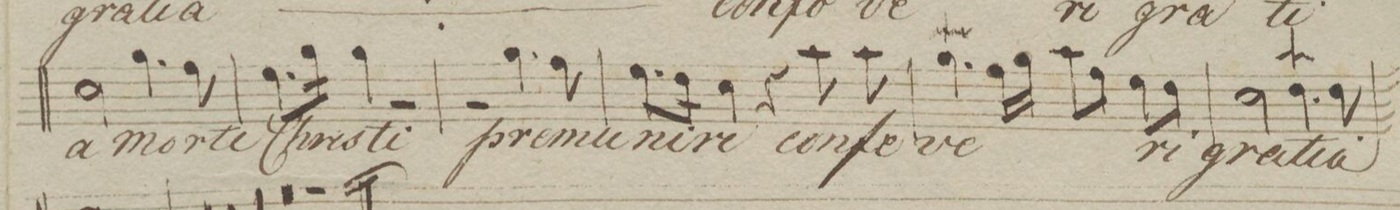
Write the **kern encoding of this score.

**kern	**text	**dynam
*I"Tenor.	*	*
*clefC4	*	*
*k[b-e-]	*	*
*met(c)	*	*
*M4/4	*	*
2B-\	-a	.
4.f\	mor-	.
8e-\	-te	.
=89	=89	=89
8.d\L	Chri-	.
16f\Jk	.	.
4f\	-sti	.
2r	.	.
=90	=90	=90
2r	.	.
4.f\	pre-	.
8e-\	-mu-	.
=91	=91	=91
8.d\L	-ni-	.
16c\Jk	.	.
4B-\	-ri	.
4r	.	.
8g\	con-	.
8g\	-fo-	.
=92	=92	=92
4.f\W	-ve-	.
16e-\LL	.	.
16f\JJ	.	.
8g\L	.	.
8e-\J	.	.
8d\L	-ri	.
8c\J	.	.
=93	=93	=93
2B-\	gra-	.
4.c\W	-ti-	.
8c\	.	.
=94	=94	=94
*-	*-	*-
